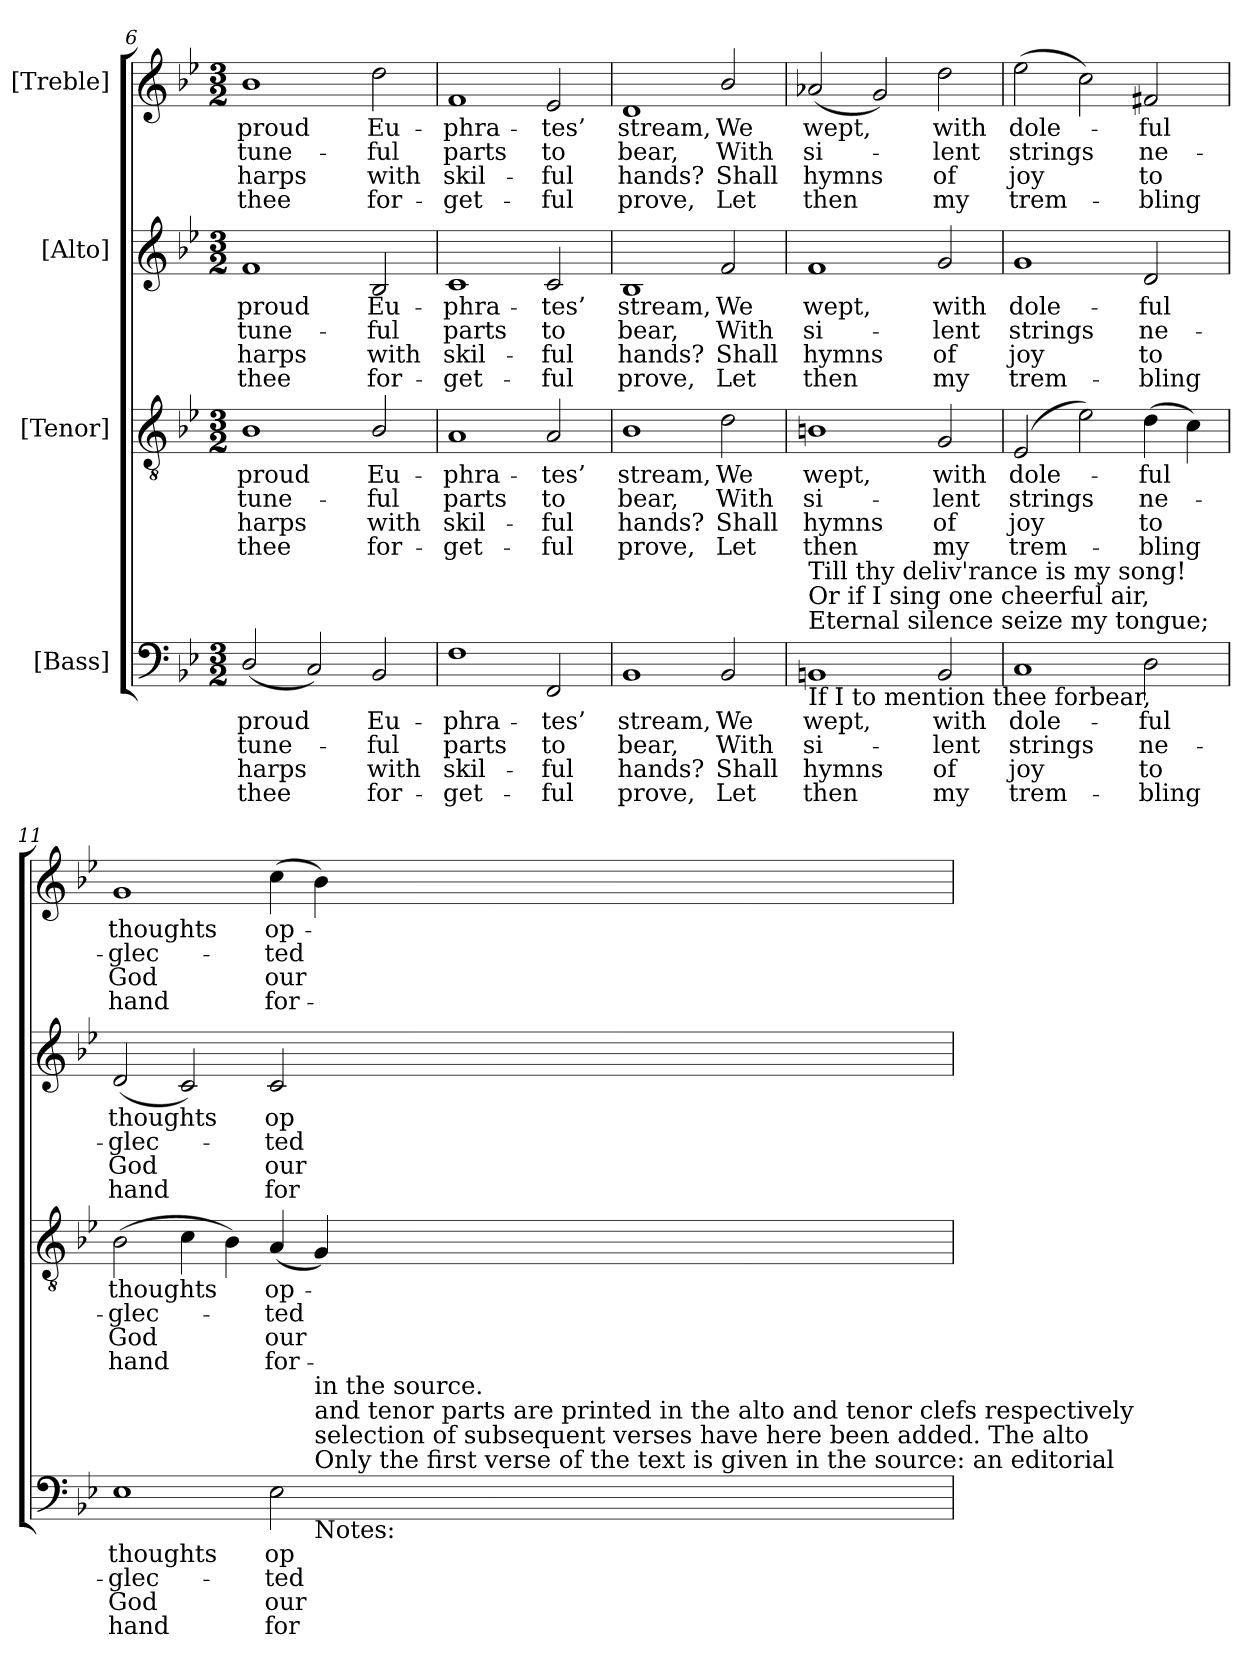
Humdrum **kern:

**kern	**text	**text	**text	**text	**kern	**text	**text	**text	**text	**kern	**text	**text	**text	**text	**kern	**text	**text	**text	**text
*part4	*part4	*part4	*part4	*part4	*part3	*part3	*part3	*part3	*part3	*part2	*part2	*part2	*part2	*part2	*part1	*part1	*part1	*part1	*part1
*staff4	*staff4	*staff4	*staff4	*staff4	*staff3	*staff3	*staff3	*staff3	*staff3	*staff2	*staff2	*staff2	*staff2	*staff2	*staff1	*staff1	*staff1	*staff1	*staff1
*I"[Bass]	*	*	*	*	*I"[Tenor]	*	*	*	*	*I"[Alto]	*	*	*	*	*I"[Treble]	*	*	*	*
*clefF4	*	*	*	*	*clefGv2	*	*	*	*	*clefG2	*	*	*	*	*clefG2	*	*	*	*
*	*	*	*	*	*ITrd7c12	*	*	*	*	*	*	*	*	*	*	*	*	*	*
*k[b-e-]	*	*	*	*	*k[b-e-]	*	*	*	*	*k[b-e-]	*	*	*	*	*k[b-e-]	*	*	*	*
*g:	*	*	*	*	*g:	*	*	*	*	*g:	*	*	*	*	*g:	*	*	*	*
*M3/2	*	*	*	*	*M3/2	*	*	*	*	*M3/2	*	*	*	*	*M3/2	*	*	*	*
=6	=6	=6	=6	=6	=6	=6	=6	=6	=6	=6	=6	=6	=6	=6	=6	=6	=6	=6	=6
!	!LO:LY:b:color=#000000	!LO:LY:b:color=#000000	!LO:LY:b:color=#000000	!LO:LY:b:color=#000000	!	!	!	!	!	!	!	!	!	!	!	!	!	!	!
!	!	!	!	!	!	!LO:LY:b:color=#000000	!LO:LY:b:color=#000000	!LO:LY:b:color=#000000	!LO:LY:b:color=#000000	!	!	!	!	!	!	!	!	!	!
!	!	!	!	!	!	!	!	!	!	!	!LO:LY:b:color=#000000	!LO:LY:b:color=#000000	!LO:LY:b:color=#000000	!LO:LY:b:color=#000000	!	!	!	!	!
!	!	!	!	!	!	!	!	!	!	!	!	!	!	!	!	!LO:LY:b:color=#000000	!LO:LY:b:color=#000000	!LO:LY:b:color=#000000	!LO:LY:b:color=#000000
(2Di/	proud	tune-	harps	thee	1BB-i	proud	tune-	harps	thee	1fi	proud	tune-	harps	thee	1b-i	proud	tune-	harps	thee
2Ci/)	.	.	.	.	.	.	.	.	.	.	.	.	.	.	.	.	.	.	.
!	!LO:LY:b:color=#000000	!LO:LY:b:color=#000000	!LO:LY:b:color=#000000	!LO:LY:b:color=#000000	!	!	!	!	!	!	!	!	!	!	!	!	!	!	!
!	!	!	!	!	!	!LO:LY:b:color=#000000	!LO:LY:b:color=#000000	!LO:LY:b:color=#000000	!LO:LY:b:color=#000000	!	!	!	!	!	!	!	!	!	!
!	!	!	!	!	!	!	!	!	!	!	!LO:LY:b:color=#000000	!LO:LY:b:color=#000000	!LO:LY:b:color=#000000	!LO:LY:b:color=#000000	!	!	!	!	!
!	!	!	!	!	!	!	!	!	!	!	!	!	!	!	!	!LO:LY:b:color=#000000	!LO:LY:b:color=#000000	!LO:LY:b:color=#000000	!LO:LY:b:color=#000000
2BB-i/	Eu-	-ful	with	for-	2BB-i/	Eu-	-ful	with	for-	2B-i/	Eu-	-ful	with	for-	2ddi\	Eu-	-ful	with	for-
=7	=7	=7	=7	=7	=7	=7	=7	=7	=7	=7	=7	=7	=7	=7	=7	=7	=7	=7	=7
!	!LO:LY:b:color=#000000	!LO:LY:b:color=#000000	!LO:LY:b:color=#000000	!LO:LY:b:color=#000000	!	!	!	!	!	!	!	!	!	!	!	!	!	!	!
!	!	!	!	!	!	!LO:LY:b:color=#000000	!LO:LY:b:color=#000000	!LO:LY:b:color=#000000	!LO:LY:b:color=#000000	!	!	!	!	!	!	!	!	!	!
!	!	!	!	!	!	!	!	!	!	!	!LO:LY:b:color=#000000	!LO:LY:b:color=#000000	!LO:LY:b:color=#000000	!LO:LY:b:color=#000000	!	!	!	!	!
!	!	!	!	!	!	!	!	!	!	!	!	!	!	!	!	!LO:LY:b:color=#000000	!LO:LY:b:color=#000000	!LO:LY:b:color=#000000	!LO:LY:b:color=#000000
1Fi	-phra-	parts	-skil-	-get-	1AAi	-phra-	parts	-skil-	-get-	1ci	-phra-	parts	-skil-	-get-	1fi	-phra-	parts	-skil-	-get-
!	!LO:LY:b:color=#000000	!LO:LY:b:color=#000000	!LO:LY:b:color=#000000	!LO:LY:b:color=#000000	!	!	!	!	!	!	!	!	!	!	!	!	!	!	!
!	!	!	!	!	!	!LO:LY:b:color=#000000	!LO:LY:b:color=#000000	!LO:LY:b:color=#000000	!LO:LY:b:color=#000000	!	!	!	!	!	!	!	!	!	!
!	!	!	!	!	!	!	!	!	!	!	!LO:LY:b:color=#000000	!LO:LY:b:color=#000000	!LO:LY:b:color=#000000	!LO:LY:b:color=#000000	!	!	!	!	!
!	!	!	!	!	!	!	!	!	!	!	!	!	!	!	!	!LO:LY:b:color=#000000	!LO:LY:b:color=#000000	!LO:LY:b:color=#000000	!LO:LY:b:color=#000000
2FFi/	-tes’	to	-ful	ful	2AAi/	-tes’	to	-ful	ful	2ci/	-tes’	to	-ful	ful	2e-i/	-tes’	to	-ful	ful
=8	=8	=8	=8	=8	=8	=8	=8	=8	=8	=8	=8	=8	=8	=8	=8	=8	=8	=8	=8
!	!LO:LY:b:color=#000000	!LO:LY:b:color=#000000	!LO:LY:b:color=#000000	!LO:LY:b:color=#000000	!	!	!	!	!	!	!	!	!	!	!	!	!	!	!
!	!	!	!	!	!	!LO:LY:b:color=#000000	!LO:LY:b:color=#000000	!LO:LY:b:color=#000000	!LO:LY:b:color=#000000	!	!	!	!	!	!	!	!	!	!
!	!	!	!	!	!	!	!	!	!	!	!LO:LY:b:color=#000000	!LO:LY:b:color=#000000	!LO:LY:b:color=#000000	!LO:LY:b:color=#000000	!	!	!	!	!
!	!	!	!	!	!	!	!	!	!	!	!	!	!	!	!	!LO:LY:b:color=#000000	!LO:LY:b:color=#000000	!LO:LY:b:color=#000000	!LO:LY:b:color=#000000
1BB-i	stream,	bear,	hands?	prove,	1BB-i	stream,	bear,	hands?	prove,	1B-i	stream,	bear,	hands?	prove,	1di	stream,	bear,	hands?	prove,
!	!LO:LY:b:color=#000000	!LO:LY:b:color=#000000	!LO:LY:b:color=#000000	!LO:LY:b:color=#000000	!	!	!	!	!	!	!	!	!	!	!	!	!	!	!
!	!	!	!	!	!	!LO:LY:b:color=#000000	!LO:LY:b:color=#000000	!LO:LY:b:color=#000000	!LO:LY:b:color=#000000	!	!	!	!	!	!	!	!	!	!
!	!	!	!	!	!	!	!	!	!	!	!LO:LY:b:color=#000000	!LO:LY:b:color=#000000	!LO:LY:b:color=#000000	!LO:LY:b:color=#000000	!	!	!	!	!
!	!	!	!	!	!	!	!	!	!	!	!	!	!	!	!	!LO:LY:b:color=#000000	!LO:LY:b:color=#000000	!LO:LY:b:color=#000000	!LO:LY:b:color=#000000
2BB-i/	We	With	Shall	Let	2Di\	We	With	Shall	Let	2fi/	We	With	Shall	Let	2b-i/	We	With	Shall	Let
!!LO:LB:g=z
=9	=9	=9	=9	=9	=9	=9	=9	=9	=9	=9	=9	=9	=9	=9	=9	=9	=9	=9	=9
!	!LO:LY:b:color=#000000	!LO:LY:b:color=#000000	!LO:LY:b:color=#000000	!LO:LY:b:color=#000000	!	!	!	!	!	!	!	!	!	!	!	!	!	!	!
!	!	!	!	!	!	!LO:LY:b:color=#000000	!LO:LY:b:color=#000000	!LO:LY:b:color=#000000	!LO:LY:b:color=#000000	!	!	!	!	!	!	!	!	!	!
!	!	!	!	!	!	!	!	!	!	!	!LO:LY:b:color=#000000	!LO:LY:b:color=#000000	!LO:LY:b:color=#000000	!LO:LY:b:color=#000000	!	!	!	!	!
!LO:TX:b:t=If I to mention thee forbear,	!	!	!	!	!	!	!	!	!	!	!	!	!	!	!	!	!	!	!
!LO:TX:t=Eternal silence seize my tongue;	!	!	!	!	!	!	!	!	!	!	!	!	!	!	!	!	!	!	!
!LO:TX:t=Or if I sing one cheerful air,	!	!	!	!	!	!	!	!	!	!	!	!	!	!	!	!	!	!	!
!LO:TX:t=Till thy deliv'rance is my song!	!	!	!	!	!	!	!	!	!	!	!	!	!	!	!	!	!	!	!
!	!	!	!	!	!	!	!	!	!	!	!	!	!	!	!	!LO:LY:b:color=#000000	!LO:LY:b:color=#000000	!LO:LY:b:color=#000000	!LO:LY:b:color=#000000
1BBni	wept,	si-	hymns	then	1BBni	wept,	si-	hymns	then	1fi	wept,	si-	hymns	then	(2a-Xi/	wept,	si-	hymns	then
.	.	.	.	.	.	.	.	.	.	.	.	.	.	.	2gi/)	.	.	.	.
!	!LO:LY:b:color=#000000	!LO:LY:b:color=#000000	!LO:LY:b:color=#000000	!LO:LY:b:color=#000000	!	!	!	!	!	!	!	!	!	!	!	!	!	!	!
!	!	!	!	!	!	!LO:LY:b:color=#000000	!LO:LY:b:color=#000000	!LO:LY:b:color=#000000	!LO:LY:b:color=#000000	!	!	!	!	!	!	!	!	!	!
!	!	!	!	!	!	!	!	!	!	!	!LO:LY:b:color=#000000	!LO:LY:b:color=#000000	!LO:LY:b:color=#000000	!LO:LY:b:color=#000000	!	!	!	!	!
!	!	!	!	!	!	!	!	!	!	!	!	!	!	!	!	!LO:LY:b:color=#000000	!LO:LY:b:color=#000000	!LO:LY:b:color=#000000	!LO:LY:b:color=#000000
2BBi/	with	-lent	of	my	2GGi/	with	-lent	of	my	2gi/	with	-lent	of	my	2ddi\	with	-lent	of	my
=10	=10	=10	=10	=10	=10	=10	=10	=10	=10	=10	=10	=10	=10	=10	=10	=10	=10	=10	=10
!	!LO:LY:b:color=#000000	!LO:LY:b:color=#000000	!LO:LY:b:color=#000000	!LO:LY:b:color=#000000	!	!	!	!	!	!	!	!	!	!	!	!	!	!	!
!	!	!	!	!	!	!LO:LY:b:color=#000000	!LO:LY:b:color=#000000	!LO:LY:b:color=#000000	!LO:LY:b:color=#000000	!	!	!	!	!	!	!	!	!	!
!	!	!	!	!	!	!	!	!	!	!	!LO:LY:b:color=#000000	!LO:LY:b:color=#000000	!LO:LY:b:color=#000000	!LO:LY:b:color=#000000	!	!	!	!	!
!	!	!	!	!	!	!	!	!	!	!	!	!	!	!	!	!LO:LY:b:color=#000000	!LO:LY:b:color=#000000	!LO:LY:b:color=#000000	!LO:LY:b:color=#000000
1Ci	dole-	strings	joy	trem-	(2EE-i/	dole-	strings	joy	trem-	1gi	dole-	strings	joy	trem-	(2ee-i\	dole-	strings	joy	trem-
.	.	.	.	.	2E-i\)	.	.	.	.	.	.	.	.	.	2cci\)	.	.	.	.
!	!LO:LY:b:color=#000000	!LO:LY:b:color=#000000	!LO:LY:b:color=#000000	!LO:LY:b:color=#000000	!	!	!	!	!	!	!	!	!	!	!	!	!	!	!
!	!	!	!	!	!	!LO:LY:b:color=#000000	!LO:LY:b:color=#000000	!LO:LY:b:color=#000000	!LO:LY:b:color=#000000	!	!	!	!	!	!	!	!	!	!
!	!	!	!	!	!	!	!	!	!	!	!LO:LY:b:color=#000000	!LO:LY:b:color=#000000	!LO:LY:b:color=#000000	!LO:LY:b:color=#000000	!	!	!	!	!
!	!	!	!	!	!	!	!	!	!	!	!	!	!	!	!	!LO:LY:b:color=#000000	!LO:LY:b:color=#000000	!LO:LY:b:color=#000000	!LO:LY:b:color=#000000
2Di\	-ful	ne-	-to	bling	(4Di\	-ful	ne-	-to	bling	2di/	-ful	ne-	-to	bling	2f#Xi/	-ful	ne-	-to	bling
.	.	.	.	.	4Ci\)	.	.	.	.	.	.	.	.	.	.	.	.	.	.
=11	=11	=11	=11	=11	=11	=11	=11	=11	=11	=11	=11	=11	=11	=11	=11	=11	=11	=11	=11
!	!LO:LY:b:color=#000000	!LO:LY:b:color=#000000	!LO:LY:b:color=#000000	!LO:LY:b:color=#000000	!	!	!	!	!	!	!	!	!	!	!	!	!	!	!
!	!	!	!	!	!	!LO:LY:b:color=#000000	!LO:LY:b:color=#000000	!LO:LY:b:color=#000000	!LO:LY:b:color=#000000	!	!	!	!	!	!	!	!	!	!
!	!	!	!	!	!	!	!	!	!	!	!LO:LY:b:color=#000000	!LO:LY:b:color=#000000	!LO:LY:b:color=#000000	!LO:LY:b:color=#000000	!	!	!	!	!
!	!	!	!	!	!	!	!	!	!	!	!	!	!	!	!	!LO:LY:b:color=#000000	!LO:LY:b:color=#000000	!LO:LY:b:color=#000000	!LO:LY:b:color=#000000
*^	*	*	*	*	*	*	*	*	*	*	*	*	*	*	*	*	*	*	*
1E-i	1ryy	thoughts	-glec-	God	hand	(2BB-i\	thoughts	-glec-	God	hand	(2di/	thoughts	-glec-	God	hand	1gi	thoughts	-glec-	God	hand
.	.	.	.	.	.	4Ci\	.	.	.	.	2ci/)	.	.	.	.	.	.	.	.	.
.	.	.	.	.	.	4BB-i\)	.	.	.	.	.	.	.	.	.	.	.	.	.	.
!	!	!LO:LY:b:color=#000000	!LO:LY:b:color=#000000	!LO:LY:b:color=#000000	!LO:LY:b:color=#000000	!	!	!	!	!	!	!	!	!	!	!	!	!	!	!
!	!	!	!	!	!	!	!LO:LY:b:color=#000000	!LO:LY:b:color=#000000	!LO:LY:b:color=#000000	!LO:LY:b:color=#000000	!	!	!	!	!	!	!	!	!	!
!	!	!	!	!	!	!	!	!	!	!	!	!LO:LY:b:color=#000000	!LO:LY:b:color=#000000	!LO:LY:b:color=#000000	!LO:LY:b:color=#000000	!	!	!	!	!
!	!	!	!	!	!	!	!	!	!	!	!	!	!	!	!	!	!LO:LY:b:color=#000000	!LO:LY:b:color=#000000	!LO:LY:b:color=#000000	!LO:LY:b:color=#000000
2E-i\	4ryy	op-	-ted	our	for-	(4AAi/	op-	-ted	our	for-	2ci/	op-	-ted	our	for-	(4cci\	op-	-ted	our	for-
!	!LO:TX:b:t=Notes&colon;	!	!	!	!	!	!	!	!	!	!	!	!	!	!	!	!	!	!	!
!	!LO:TX:t=Only the first verse of the text is given in the source&colon; an editorial	!	!	!	!	!	!	!	!	!	!	!	!	!	!	!	!	!	!	!
!	!LO:TX:t=selection of subsequent verses have here been added. The alto	!	!	!	!	!	!	!	!	!	!	!	!	!	!	!	!	!	!	!
!	!LO:TX:t=and tenor parts are printed in the alto and tenor clefs respectively	!	!	!	!	!	!	!	!	!	!	!	!	!	!	!	!	!	!	!
!	!LO:TX:t=in the source.	!	!	!	!	!	!	!	!	!	!	!	!	!	!	!	!	!	!	!
.	4ryy	.	.	.	.	4GGi/)	.	.	.	.	.	.	.	.	.	4b-i\)	.	.	.	.
*v	*v	*	*	*	*	*	*	*	*	*	*	*	*	*	*	*	*	*	*	*
=	=	=	=	=	=	=	=	=	=	=	=	=	=	=	=	=	=	=	=
*-	*-	*-	*-	*-	*-	*-	*-	*-	*-	*-	*-	*-	*-	*-	*-	*-	*-	*-	*-
